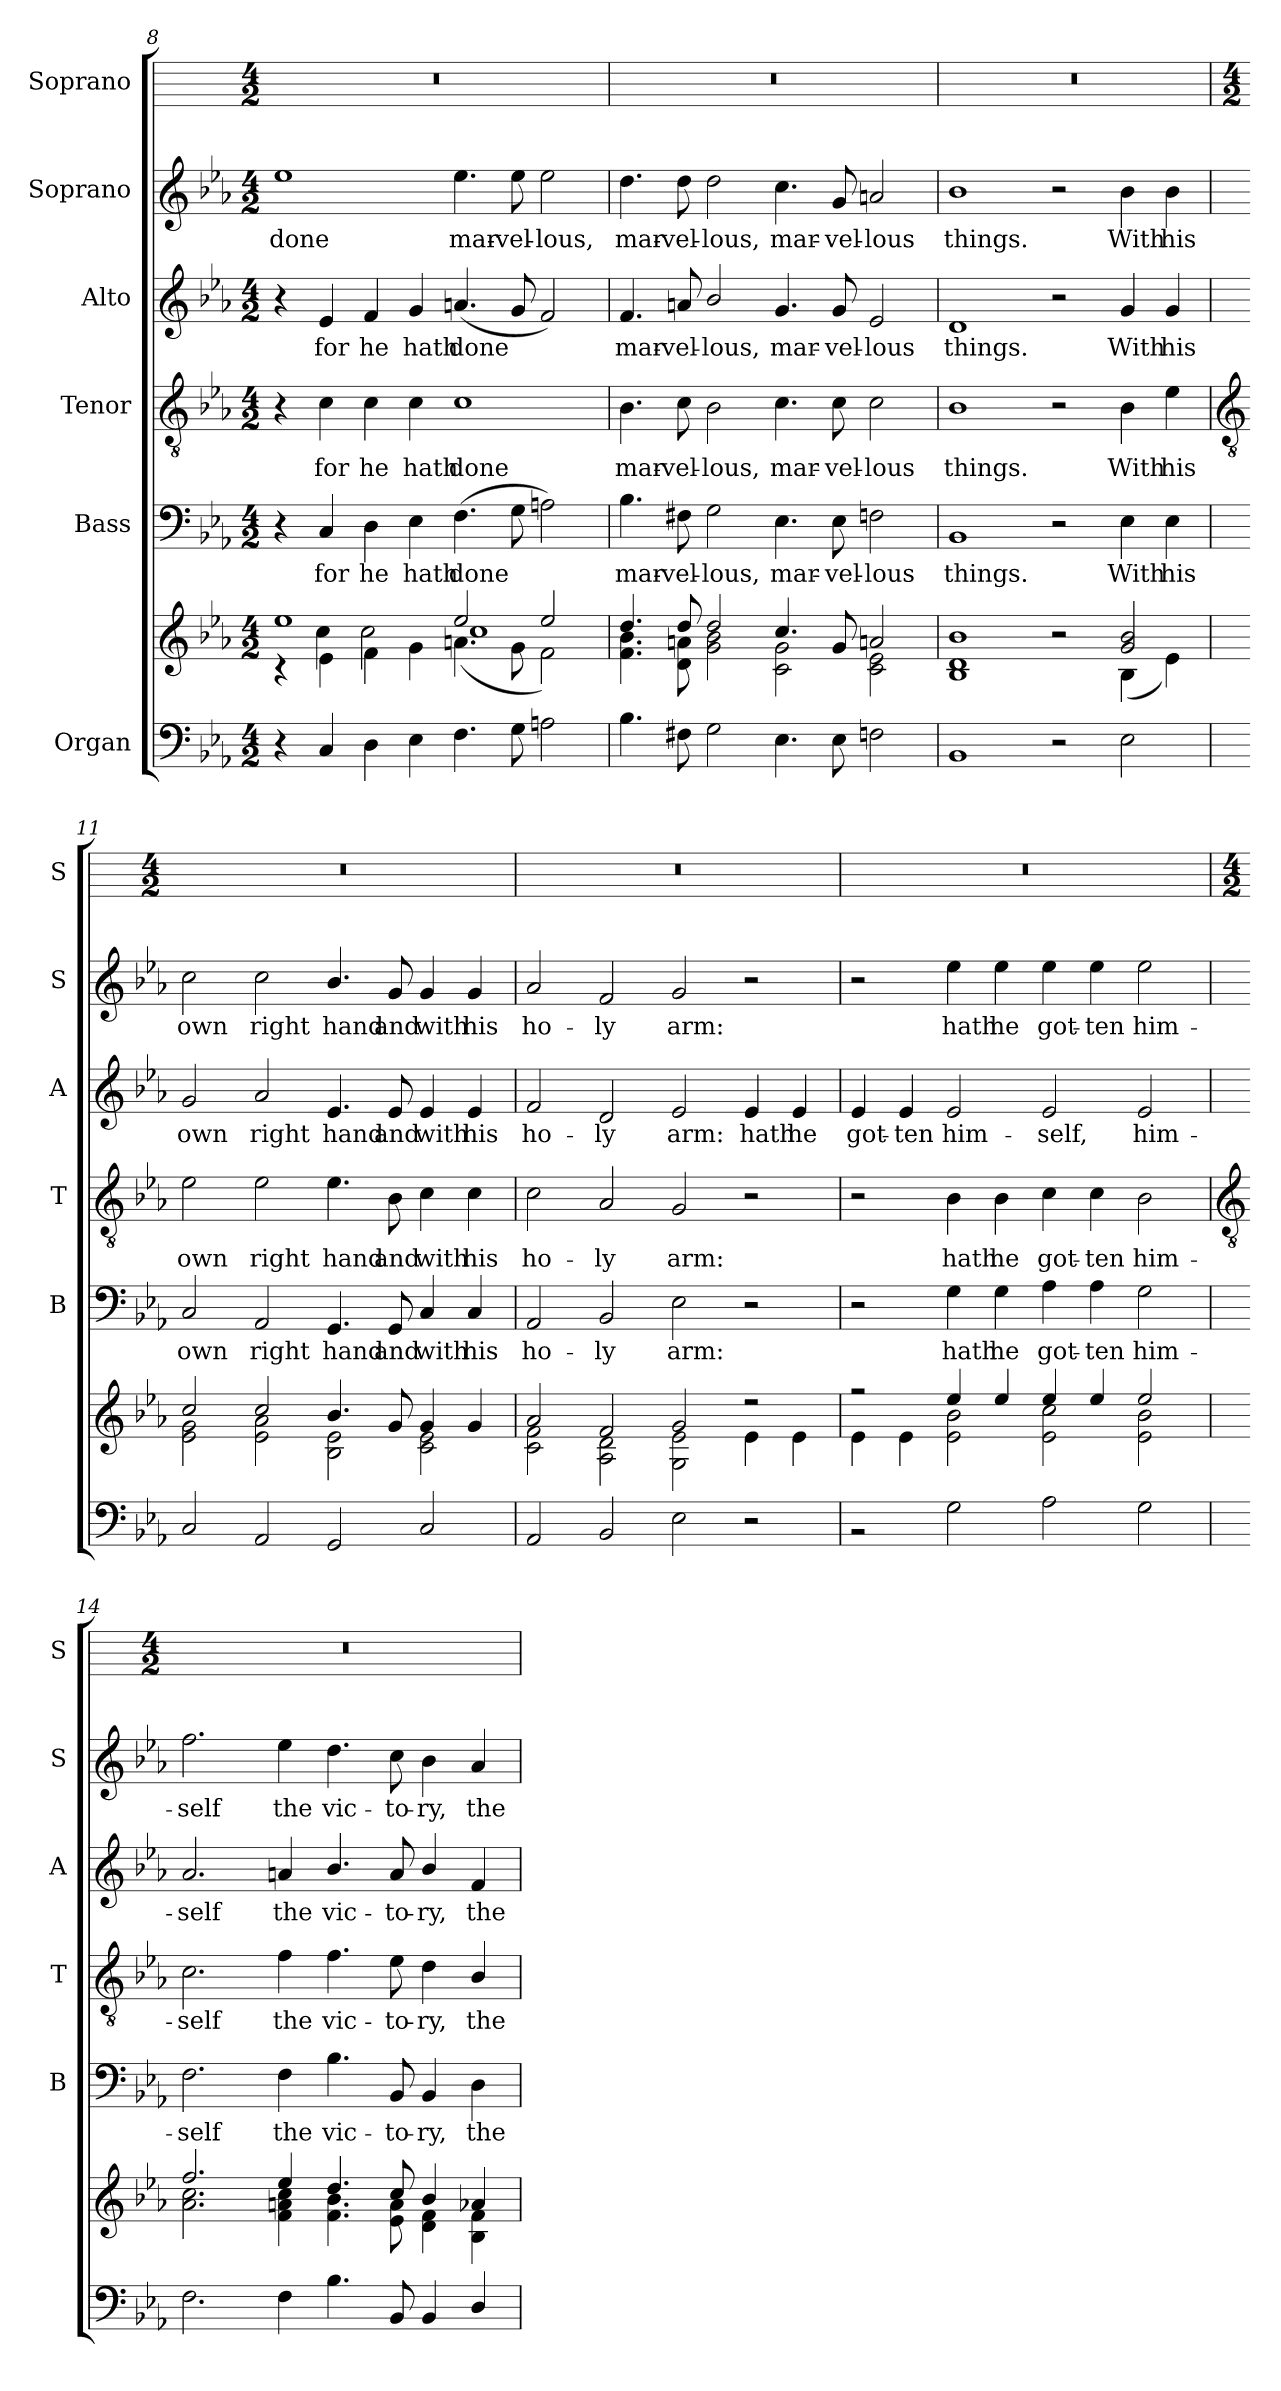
**kern	**kern	**kern	**text	**kern	**text	**kern	**text	**kern	**text	**kern
*part6	*part6	*part5	*part5	*part4	*part4	*part3	*part3	*part2	*part2	*part1
*staff7	*staff6	*staff5	*staff5	*staff4	*staff4	*staff3	*staff3	*staff2	*staff2	*staff1
*I"Organ	*	*I"Bass	*	*I"Tenor	*	*I"Alto	*	*I"Soprano	*	*I"Soprano
*	*	*I'B	*	*I'T	*	*I'A	*	*I'S	*	*I'S
!!LO:LB:g=z
*clefF4	*clefG2	*clefF4	*	*clefGv2	*	*clefG2	*	*clefG2	*	*
*k[b-e-a-]	*k[b-e-a-]	*k[b-e-a-]	*	*k[b-e-a-]	*	*k[b-e-a-]	*	*k[b-e-a-]	*	*
*E-:	*E-:	*E-:	*	*E-:	*	*E-:	*	*E-:	*	*
*M4/2	*M4/2	*M4/2	*	*M4/2	*	*M4/2	*	*M4/2	*	*M4/2
=8	=8	=8	=8	=8	=8	=8	=8	=8	=8	=8
*	*^	*	*	*	*	*	*	*	*	*
*	*	*^	*	*	*	*	*	*	*	*	*
!	!	!	!	!	!	!	!	!	!	!	!LO:LY:b	!
4r	1ee-/	4r	4ryy	4r	.	4r	.	4r	.	1ee-	done	0r
!	!	!	!	!	!LO:LY:b	!	!LO:LY:b	!	!LO:LY:b	!	!	!
4C	.	4e-\	4cc\	4C	for	4c	for	4e-	for	.	.	.
!	!	!	!	!	!LO:LY:b	!	!LO:LY:b	!	!LO:LY:b	!	!	!
4D	.	4f\	2cc\	4D	he	4c	he	4f	he	.	.	.
!	!	!	!	!	!LO:LY:b	!	!LO:LY:b	!	!LO:LY:b	!	!	!
4E-	.	4g\	.	4E-	hath	4c	hath	4g	hath	.	.	.
!	!	!	!	!	!LO:LY:b	!	!LO:LY:b	!	!LO:LY:b	!	!LO:LY:b	!
4.F	2ee-/	(<4.an\	1cc\	(>4.F	done	1c	done	(<4.an	done	4.ee-	mar-	.
!	!	!	!	!	!	!	!	!	!	!	!LO:LY:b	!
8G	.	8g\	.	8G	.	.	.	8g	.	8ee-	-vel-	.
!	!	!	!	!	!	!	!	!	!	!	!LO:LY:b	!
2An	2ee-/	2f\)	.	2An)	.	.	.	2f)	.	2ee-	-lous,	.
=9	=9	=9	=9	=9	=9	=9	=9	=9	=9	=9	=9	=9
!	!	!	!	!	!LO:LY:b	!	!LO:LY:b	!	!LO:LY:b	!	!LO:LY:b	!
4.B-	4.dd/	4.f\ 4.b-\	0ryy	4.B-	mar-	4.B-	mar-	4.f	mar-	4.dd	mar-	0r
!	!	!	!	!	!LO:LY:b	!	!LO:LY:b	!	!LO:LY:b	!	!LO:LY:b	!
8F#X	8dd/	8d\ 8an\	.	8F#X	-vel-	8c	-vel-	8an	-vel-	8dd	-vel-	.
!	!	!	!	!	!LO:LY:b	!	!LO:LY:b	!	!LO:LY:b	!	!LO:LY:b	!
2G	2dd/	2g\ 2b-\	.	2G	-lous,	2B-	-lous,	2b-/	-lous,	2dd	-lous,	.
!	!	!	!	!	!LO:LY:b	!	!LO:LY:b	!	!LO:LY:b	!	!LO:LY:b	!
4.E-	4.cc/	2c\ 2g\	.	4.E-	mar-	4.c	mar-	4.g	mar-	4.cc	mar-	.
!	!	!	!	!	!LO:LY:b	!	!LO:LY:b	!	!LO:LY:b	!	!LO:LY:b	!
8E-	8g/	.	.	8E-	-vel-	8c	-vel-	8g	-vel-	8g	-vel-	.
!	!	!	!	!	!LO:LY:b	!	!LO:LY:b	!	!LO:LY:b	!	!LO:LY:b	!
2Fn	2an/	2c\ 2e-\	.	2Fn	-lous	2c	-lous	2e-	-lous	2an	-lous	.
=10	=10	=10	=10	=10	=10	=10	=10	=10	=10	=10	=10	=10
!	!	!	!	!	!LO:LY:b	!	!LO:LY:b	!	!LO:LY:b	!	!LO:LY:b	!
1BB-	1b-/	1B-\ 1d\	0ryy	1BB-	things.	1B-	things.	1d	things.	1b-	things.	0r
2r	2r	2r	.	2r	.	2r	.	2r	.	2r	.	.
!	!	!	!	!	!LO:LY:b	!	!LO:LY:b	!	!LO:LY:b	!	!LO:LY:b	!
2E-	2g/ 2b-/	(<4B-\	.	4E-	With	4B-	With	4g	With	4b-	With	.
!	!	!	!	!	!LO:LY:b	!	!LO:LY:b	!	!LO:LY:b	!	!LO:LY:b	!
.	.	4e-\)	.	4E-	his	4e-	his	4g	his	4b-	his	.
*	*v	*v	*v	*	*	*	*	*	*	*	*	*
!!LO:LB:g=z
=11	=11	=11	=11	=11	=11	=11	=11	=11	=11	=11
*	*	*	*	*clefGv2	*	*	*	*	*	*
*	*	*	*	*	*	*	*	*	*	*M4/2
*^	*^	*	*	*	*	*	*	*	*	*
!	!	!	!	!	!LO:LY:b	!	!LO:LY:b	!	!LO:LY:b	!	!LO:LY:b	!
2C/	0ryy	2cc/	2e-\ 2g\	2C	own	2e-	own	2g	own	2cc	own	0r
!	!	!	!	!	!LO:LY:b	!	!LO:LY:b	!	!LO:LY:b	!	!LO:LY:b	!
2AA-/	.	2cc/	2e-\ 2a-\	2AA-	right	2e-	right	2a-	right	2cc	right	.
!	!	!	!	!	!LO:LY:b	!	!LO:LY:b	!	!LO:LY:b	!	!LO:LY:b	!
2GG/	.	4.b-/	2B-\ 2e-\	4.GG	hand	4.e-	hand	4.e-	hand	4.b-/	hand	.
!	!	!	!	!	!LO:LY:b	!	!LO:LY:b	!	!LO:LY:b	!	!LO:LY:b	!
.	.	8g/	.	8GG	and	8B-	and	8e-	and	8g	and	.
!	!	!	!	!	!LO:LY:b	!	!LO:LY:b	!	!LO:LY:b	!	!LO:LY:b	!
2C/	.	4g/	2c\ 2e-\	4C	with	4c	with	4e-	with	4g	with	.
!	!	!	!	!	!LO:LY:b	!	!LO:LY:b	!	!LO:LY:b	!	!LO:LY:b	!
.	.	4g/	.	4C	his	4c	his	4e-	his	4g	his	.
=12	=12	=12	=12	=12	=12	=12	=12	=12	=12	=12	=12	=12
!	!	!	!	!	!LO:LY:b	!	!LO:LY:b	!	!LO:LY:b	!	!LO:LY:b	!
2AA-/	1ryy	2a-/	2c\ 2f\	2AA-	ho-	2c	ho-	2f	ho-	2a-	ho-	0r
!	!	!	!	!	!LO:LY:b	!	!LO:LY:b	!	!LO:LY:b	!	!LO:LY:b	!
2BB-/	.	2f/	2A-\ 2d\	2BB-	-ly	2A-	-ly	2d	-ly	2f	-ly	.
!	!	!	!	!	!LO:LY:b	!	!LO:LY:b	!	!LO:LY:b	!	!LO:LY:b	!
1ryy	2E-\	2g/	2G\ 2e-\	2E-	arm:	2G	arm:	2e-	arm:	2g	arm:	.
!	!	!	!	!	!	!	!	!	!LO:LY:b	!	!	!
.	2r	2r	4e-\	2r	.	2r	.	4e-	hath	2r	.	.
!	!	!	!	!	!	!	!	!	!LO:LY:b	!	!	!
.	.	.	4e-\	.	.	.	.	4e-	he	.	.	.
=13	=13	=13	=13	=13	=13	=13	=13	=13	=13	=13	=13	=13
!	!	!	!	!	!	!	!	!	!LO:LY:b	!	!	!
0ryy	2r	2r	4e-\	2r	.	2r	.	4e-	got-	2r	.	0r
!	!	!	!	!	!	!	!	!	!LO:LY:b	!	!	!
.	.	.	4e-\	.	.	.	.	4e-	-ten	.	.	.
!	!	!	!	!	!LO:LY:b	!	!LO:LY:b	!	!LO:LY:b	!	!LO:LY:b	!
.	2G\	4ee-/	2e-\ 2b-\	4G	hath	4B-	hath	2e-	him-	4ee-	hath	.
!	!	!	!	!	!LO:LY:b	!	!LO:LY:b	!	!	!	!LO:LY:b	!
.	.	4ee-/	.	4G	he	4B-	he	.	.	4ee-	he	.
!	!	!	!	!	!LO:LY:b	!	!LO:LY:b	!	!LO:LY:b	!	!LO:LY:b	!
.	2A-\	4ee-/	2e-\ 2cc\	4A-	got-	4c	got-	2e-	-self,	4ee-	got-	.
!	!	!	!	!	!LO:LY:b	!	!LO:LY:b	!	!	!	!LO:LY:b	!
.	.	4ee-/	.	4A-	-ten	4c	-ten	.	.	4ee-	-ten	.
!	!	!	!	!	!LO:LY:b	!	!LO:LY:b	!	!LO:LY:b	!	!LO:LY:b	!
.	2G\	2ee-/	2e-\ 2b-\	2G	him-	2B-	him-	2e-	him-	2ee-	him-	.
!!LO:LB:g=z
=14	=14	=14	=14	=14	=14	=14	=14	=14	=14	=14	=14	=14
*	*	*	*	*	*	*clefGv2	*	*	*	*	*	*
*	*	*	*	*	*	*	*	*	*	*	*	*M4/2
!	!	!	!	!	!LO:LY:b	!	!LO:LY:b	!	!LO:LY:b	!	!LO:LY:b	!
0ryy	2.F\	2.ff/	2.a-\ 2.cc\	2.F	-self	2.c	-self	2.a-	-self	2.ff	-self	0r
!	!	!	!	!	!LO:LY:b	!	!LO:LY:b	!	!LO:LY:b	!	!LO:LY:b	!
.	4F\	4ee-/	4f\ 4an\ 4cc\	4F	the	4f	the	4an	the	4ee-	the	.
!	!	!	!	!	!LO:LY:b	!	!LO:LY:b	!	!LO:LY:b	!	!LO:LY:b	!
.	4.B-\	4.dd/	4.f\ 4.b-\	4.B-	vic-	4.f	vic-	4.b-/	vic-	4.dd	vic-	.
!	!	!	!	!	!LO:LY:b	!	!LO:LY:b	!	!LO:LY:b	!	!LO:LY:b	!
.	8BB-/	8cc/	8e-\ 8a\	8BB-	-to-	8e-	-to-	8a/	-to-	8cc	-to-	.
!	!	!	!	!	!LO:LY:b	!	!LO:LY:b	!	!LO:LY:b	!	!LO:LY:b	!
.	4BB-/	4b-/	4d\ 4f\	4BB-	-ry,	4d	-ry,	4b-/	-ry,	4b-	-ry,	.
!	!	!	!	!	!LO:LY:b	!	!LO:LY:b	!	!LO:LY:b	!	!LO:LY:b	!
.	4D/	4a-X/	4B-\ 4f\	4D	the	4B-/	the	4f/	the	4a-	the	.
*v	*v	*	*	*	*	*	*	*	*	*	*	*
*	*v	*v	*	*	*	*	*	*	*	*	*
=	=	=	=	=	=	=	=	=	=	=
*-	*-	*-	*-	*-	*-	*-	*-	*-	*-	*-
